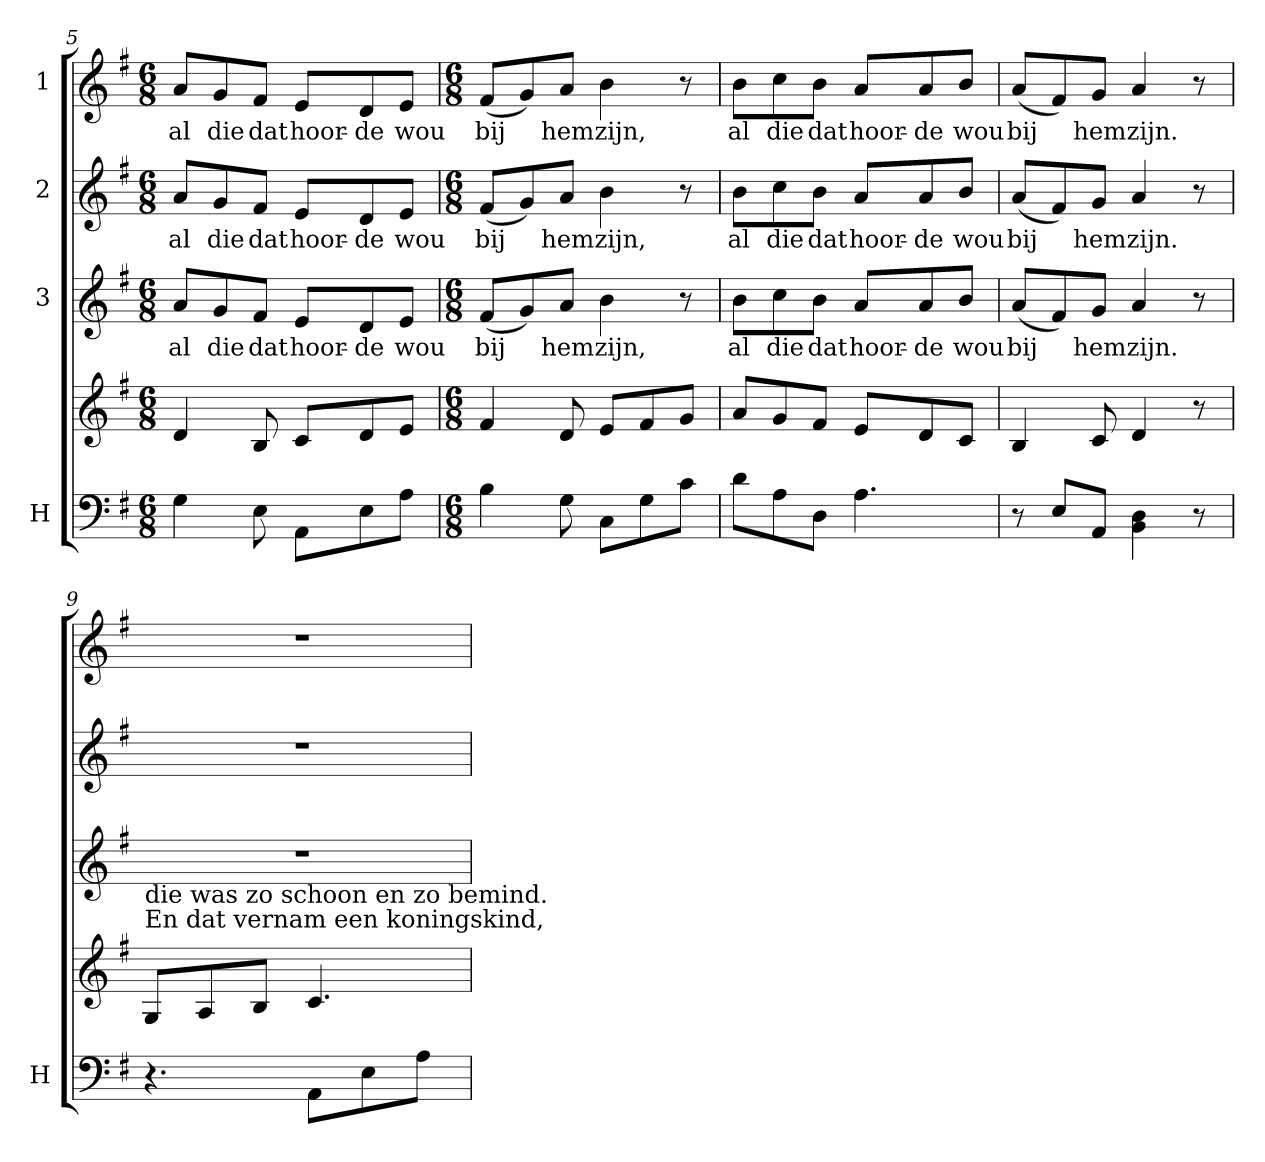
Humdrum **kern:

**kern	**kern	**kern	**text	**kern	**text	**kern	**text
*part4	*part4	*part3	*part3	*part2	*part2	*part1	*part1
*staff5	*staff4	*staff3	*staff3	*staff2	*staff2	*staff1	*staff1
*I"H	*	*I"3	*	*I"2	*	*I"1	*
*I'H	*	*	*	*	*	*	*
*clefF4	*clefG2	*clefG2	*	*clefG2	*	*clefG2	*
*k[f#]	*k[f#]	*k[f#]	*	*k[f#]	*	*k[f#]	*
*G:	*G:	*G:	*	*G:	*	*G:	*
*M6/8	*M6/8	*M6/8	*	*M6/8	*	*M6/8	*
=5	=5	=5	=5	=5	=5	=5	=5
!	!	!	!LO:LY:b	!	!LO:LY:b	!	!LO:LY:b
4G	4d	8aL	al	8aL	al	8aL	al
!	!	!	!LO:LY:b	!	!LO:LY:b	!	!LO:LY:b
.	.	8g	die	8g	die	8g	die
!	!	!	!LO:LY:b	!	!LO:LY:b	!	!LO:LY:b
8E	8B	8f#J	dat	8f#J	dat	8f#J	dat
!	!	!	!LO:LY:b	!	!LO:LY:b	!	!LO:LY:b
8AAL	8cL	8eL	hoor-	8eL	hoor-	8eL	hoor-
!	!	!	!LO:LY:b	!	!LO:LY:b	!	!LO:LY:b
8E	8d	8d	-de	8d	-de	8d	-de
!	!	!	!LO:LY:b	!	!LO:LY:b	!	!LO:LY:b
8AJ	8eJ	8eJ	wou	8eJ	wou	8eJ	wou
!!LO:LB:g=z
=6	=6	=6	=6	=6	=6	=6	=6
*M6/8	*M6/8	*M6/8	*	*M6/8	*	*M6/8	*
!	!	!	!LO:LY:b	!	!LO:LY:b	!	!LO:LY:b
4B	4f#	(<8f#L	bij	(<8f#L	bij	(<8f#L	bij
.	.	8g)	.	8g)	.	8g)	.
!	!	!	!LO:LY:b	!	!LO:LY:b	!	!LO:LY:b
8G	8d	8aJ	hem	8aJ	hem	8aJ	hem
!	!	!	!LO:LY:b	!	!LO:LY:b	!	!LO:LY:b
8CL	8eL	4b	zijn,	4b	zijn,	4b	zijn,
8G	8f#	.	.	.	.	.	.
8cJ	8gJ	8r	.	8r	.	8r	.
=7	=7	=7	=7	=7	=7	=7	=7
!	!	!	!LO:LY:b	!	!LO:LY:b	!	!LO:LY:b
8dL	8aL	8bL	al	8bL	al	8bL	al
!	!	!	!LO:LY:b	!	!LO:LY:b	!	!LO:LY:b
8A	8g	8cc	die	8cc	die	8cc	die
!	!	!	!LO:LY:b	!	!LO:LY:b	!	!LO:LY:b
8DJ	8f#J	8bJ	dat	8bJ	dat	8bJ	dat
!	!	!	!LO:LY:b	!	!LO:LY:b	!	!LO:LY:b
4.A	8eL	8aL	hoor-	8aL	hoor-	8aL	hoor-
!	!	!	!LO:LY:b	!	!LO:LY:b	!	!LO:LY:b
.	8d	8a	-de	8a	-de	8a	-de
!	!	!	!LO:LY:b	!	!LO:LY:b	!	!LO:LY:b
.	8cJ	8bJ	wou	8bJ	wou	8bJ	wou
=8	=8	=8	=8	=8	=8	=8	=8
!	!	!	!LO:LY:b	!	!LO:LY:b	!	!LO:LY:b
8r	4B	(<8aL	bij	(<8aL	bij	(<8aL	bij
8EL	.	8f#)	.	8f#)	.	8f#)	.
!	!	!	!LO:LY:b	!	!LO:LY:b	!	!LO:LY:b
8AAJ	8c	8gJ	hem	8gJ	hem	8gJ	hem
!	!	!	!LO:LY:b	!	!LO:LY:b	!	!LO:LY:b
4BB\ 4D\	4d	4a	zijn.	4a	zijn.	4a	zijn.
8r	8r	8r	.	8r	.	8r	.
=9	=9	=9	=9	=9	=9	=9	=9
!	!	!LO:TX:b:t=die was zo schoon en zo bemind.	!	!	!	!	!
!	!	!LO:TX:b:t=En dat vernam een koningskind,	!	!	!	!	!
!	!	!LO:N:vis=1	!	!LO:N:vis=1	!	!LO:N:vis=1	!
4.r	8GL	2.r	.	2.r	.	2.r	.
.	8A	.	.	.	.	.	.
.	8BJ	.	.	.	.	.	.
8AAL	4.c	.	.	.	.	.	.
8E	.	.	.	.	.	.	.
8AJ	.	.	.	.	.	.	.
=	=	=	=	=	=	=	=
*-	*-	*-	*-	*-	*-	*-	*-
